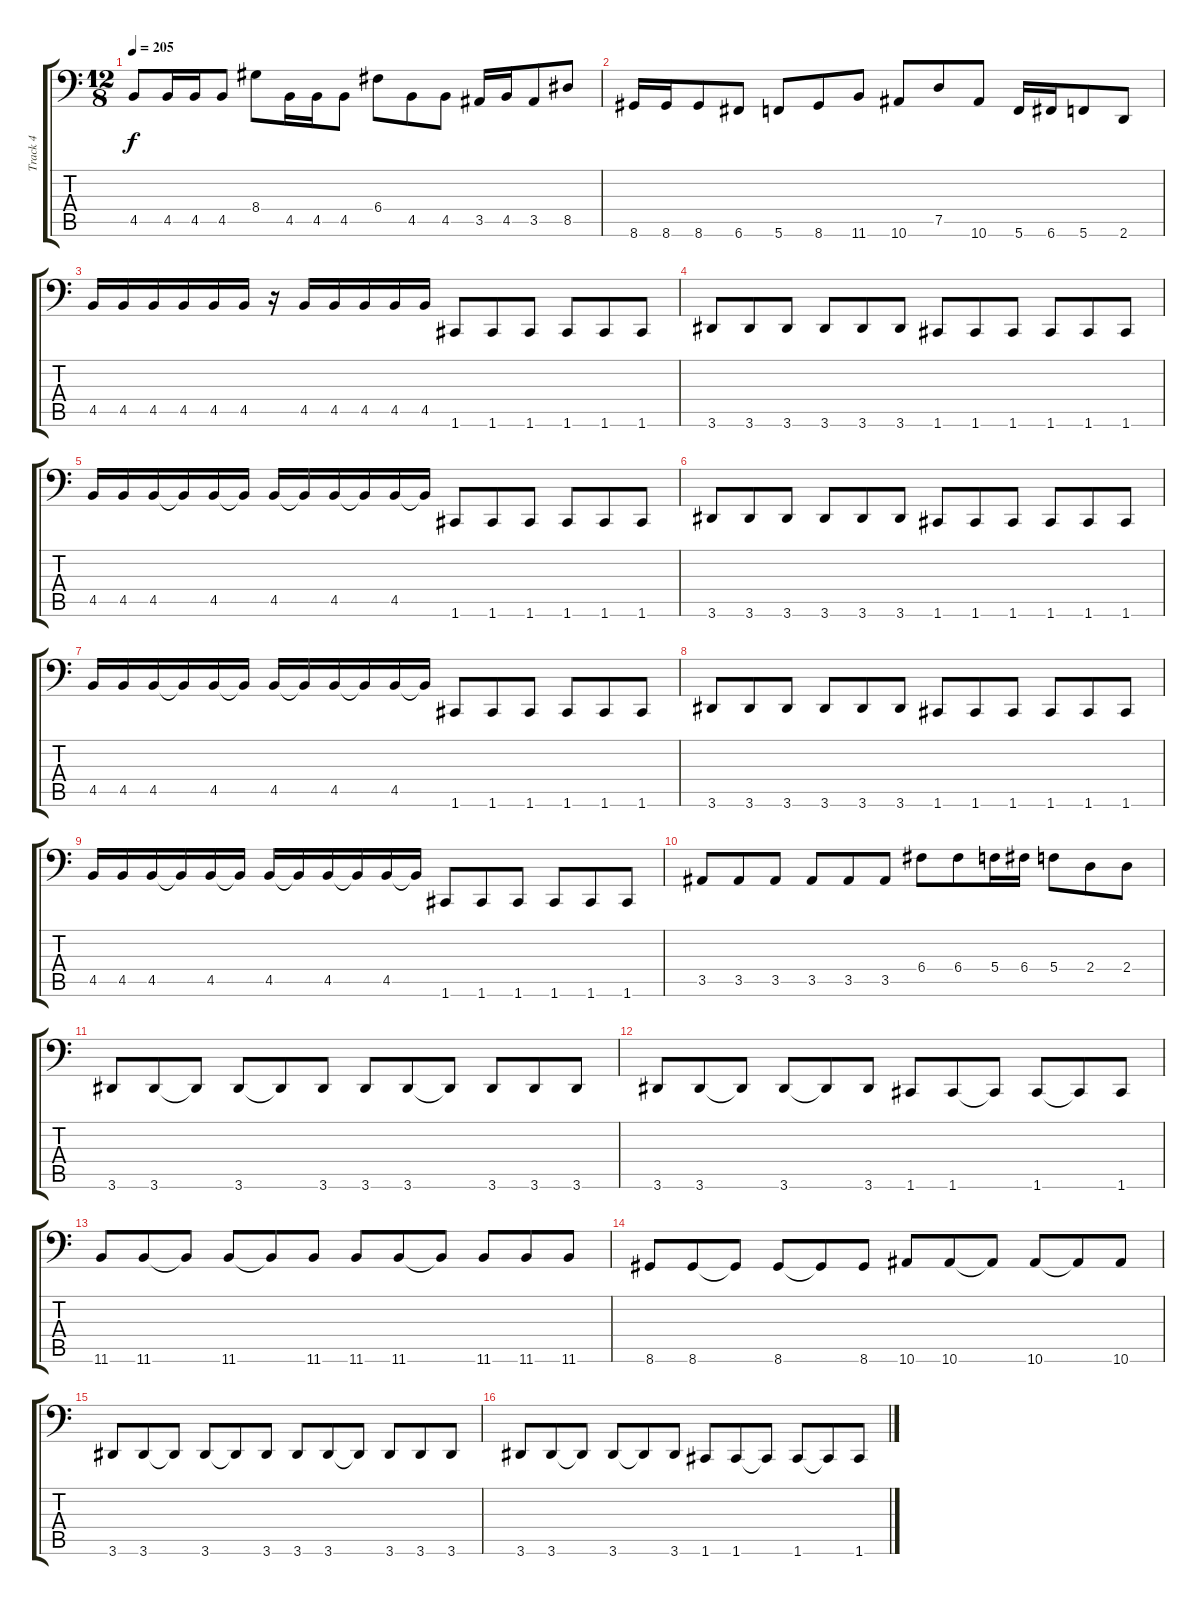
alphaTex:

\track ("Track 4" "Track 4") {instrument electricbassfinger}
\staff {score tabs}
\tuning (D3 A2 F2 C2 G1 C1) {hide}
\ts (12 8)
\tempo 205
\clef f4
\ks c
4.5.8{dy f} 4.5.16 4.5.16 4.5.8 8.4.8 4.5.16 4.5.16 4.5.8 6.4.8 4.5.8 4.5.8 3.5.16 4.5.16 3.5.8 8.5.8 |
8.6.16 8.6.16 8.6.8 6.6.8 5.6.8 8.6.8 11.6.8 10.6.8 7.5.8 10.6.8 5.6.16 6.6.16 5.6.8 2.6.8 |
4.5.16 4.5.16 4.5.16 4.5.16 4.5.16 4.5.16 r.16 4.5.16 4.5.16 4.5.16 4.5.16 4.5.16 1.6.8 1.6.8 1.6.8 1.6.8 1.6.8 1.6.8 |
3.6.8 3.6.8 3.6.8 3.6.8 3.6.8 3.6.8 1.6.8 1.6.8 1.6.8 1.6.8 1.6.8 1.6.8 |
4.5.16 4.5.16 4.5.16 4.5{t}.16 4.5.16 4.5{t}.16 4.5.16 4.5{t}.16 4.5.16 4.5{t}.16 4.5.16 4.5{t}.16 1.6.8 1.6.8 1.6.8 1.6.8 1.6.8 1.6.8 |
3.6.8 3.6.8 3.6.8 3.6.8 3.6.8 3.6.8 1.6.8 1.6.8 1.6.8 1.6.8 1.6.8 1.6.8 |
4.5.16 4.5.16 4.5.16 4.5{t}.16 4.5.16 4.5{t}.16 4.5.16 4.5{t}.16 4.5.16 4.5{t}.16 4.5.16 4.5{t}.16 1.6.8 1.6.8 1.6.8 1.6.8 1.6.8 1.6.8 |
3.6.8 3.6.8 3.6.8 3.6.8 3.6.8 3.6.8 1.6.8 1.6.8 1.6.8 1.6.8 1.6.8 1.6.8 |
4.5.16 4.5.16 4.5.16 4.5{t}.16 4.5.16 4.5{t}.16 4.5.16 4.5{t}.16 4.5.16 4.5{t}.16 4.5.16 4.5{t}.16 1.6.8 1.6.8 1.6.8 1.6.8 1.6.8 1.6.8 |
3.5.8 3.5.8 3.5.8 3.5.8 3.5.8 3.5.8 6.4.8 6.4.8 5.4.16 6.4.16 5.4.8 2.4.8 2.4.8 |
3.6.8 3.6.8 3.6{t}.8 3.6.8 3.6{t}.8 3.6.8 3.6.8 3.6.8 3.6{t}.8 3.6.8 3.6.8 3.6.8 |
3.6.8 3.6.8 3.6{t}.8 3.6.8 3.6{t}.8 3.6.8 1.6.8 1.6.8 1.6{t}.8 1.6.8 1.6{t}.8 1.6.8 |
11.6.8 11.6.8 11.6{t}.8 11.6.8 11.6{t}.8 11.6.8 11.6.8 11.6.8 11.6{t}.8 11.6.8 11.6.8 11.6.8 |
8.6.8 8.6.8 8.6{t}.8 8.6.8 8.6{t}.8 8.6.8 10.6.8 10.6.8 10.6{t}.8 10.6.8 10.6{t}.8 10.6.8 |
3.6.8 3.6.8 3.6{t}.8 3.6.8 3.6{t}.8 3.6.8 3.6.8 3.6.8 3.6{t}.8 3.6.8 3.6.8 3.6.8 |
3.6.8 3.6.8 3.6{t}.8 3.6.8 3.6{t}.8 3.6.8 1.6.8 1.6.8 1.6{t}.8 1.6.8 1.6{t}.8 1.6.8
